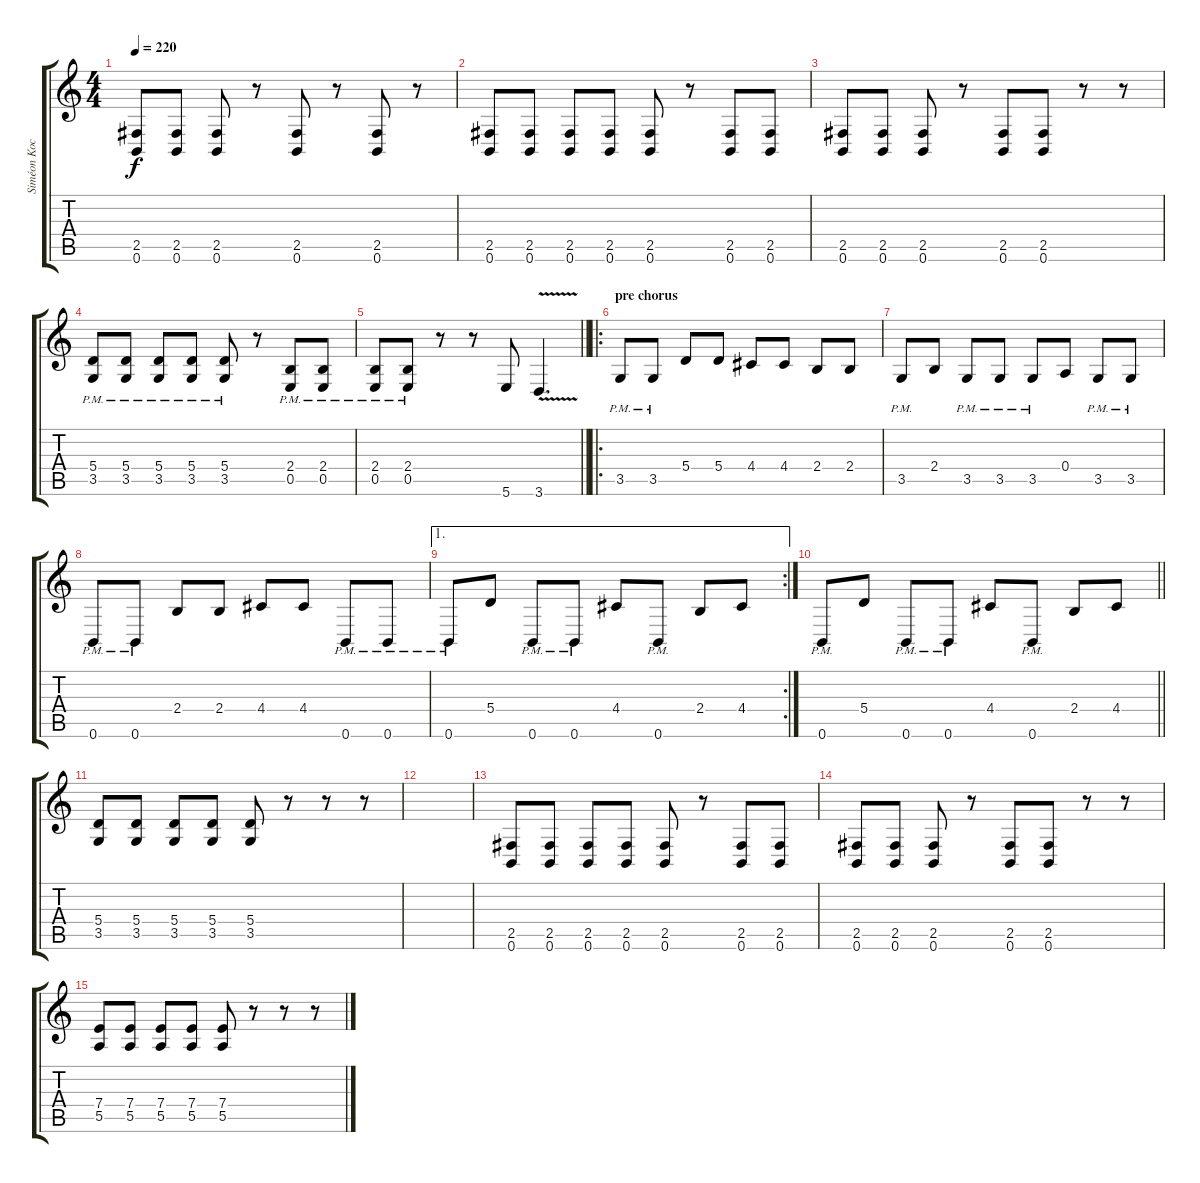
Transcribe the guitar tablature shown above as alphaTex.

\track ("Siméon Koch" "Siméon Koc") {instrument distortionguitar}
\staff {score tabs}
\tuning (B3 Gb3 D3 A2 E2 B1) {hide}
\ts (4 4)
\tempo 220
\clef g2
\ks c
(2.5 0.6).8{dy f} (2.5 0.6).8 (2.5 0.6).8 r.8 (2.5 0.6).8 r.8 (2.5 0.6).8 r.8 |
(2.5 0.6).8 (2.5 0.6).8 (2.5 0.6).8 (2.5 0.6).8 (2.5 0.6).8 r.8 (2.5 0.6).8 (2.5 0.6).8 |
(2.5 0.6).8 (2.5 0.6).8 (2.5 0.6).8 r.8 (2.5 0.6).8 (2.5 0.6).8 r.8 r.8 |
(5.4{pm} 3.5{pm}).8 (5.4{pm} 3.5{pm}).8 (5.4{pm} 3.5{pm}).8 (5.4{pm} 3.5{pm}).8 (5.4{pm} 3.5{pm}).8 r.8 (2.4{pm} 0.5{pm}).8 (2.4{pm} 0.5{pm}).8 |
\barLineRight lightlight
(2.4{pm} 0.5{pm}).8 (2.4{pm} 0.5{pm}).8 r.8 r.8 5.6.8 3.6{v}.4{d} |
\ro
\section ("" "pre chorus")
3.5{pm}.8 3.5{pm}.8 5.4.8 5.4.8 4.4.8 4.4.8 2.4.8 2.4.8 |
3.5{pm}.8 2.4.8 3.5{pm}.8 3.5{pm}.8 3.5{pm}.8 0.4.8 3.5{pm}.8 3.5{pm}.8 |
0.6{pm}.8 0.6{pm}.8 2.4.8 2.4.8 4.4.8 4.4.8 0.6{pm}.8 0.6{pm}.8 |
\ae 1
\rc 2
0.6{pm}.8 5.4.8 0.6{pm}.8 0.6{pm}.8 4.4.8 0.6{pm}.8 2.4.8 4.4.8 |
\barLineRight lightlight
0.6{pm}.8 5.4.8 0.6{pm}.8 0.6{pm}.8 4.4.8 0.6{pm}.8 2.4.8 4.4.8 |
\section ("" "")
(5.4 3.5).8 (5.4 3.5).8 (5.4 3.5).8 (5.4 3.5).8 (5.4 3.5).8 r.8 r.8 r.8 |
|
(2.5 0.6).8 (2.5 0.6).8 (2.5 0.6).8 (2.5 0.6).8 (2.5 0.6).8 r.8 (2.5 0.6).8 (2.5 0.6).8 |
(2.5 0.6).8 (2.5 0.6).8 (2.5 0.6).8 r.8 (2.5 0.6).8 (2.5 0.6).8 r.8 r.8 |
(7.4 5.5).8 (7.4 5.5).8 (7.4 5.5).8 (7.4 5.5).8 (7.4 5.5).8 r.8 r.8 r.8
